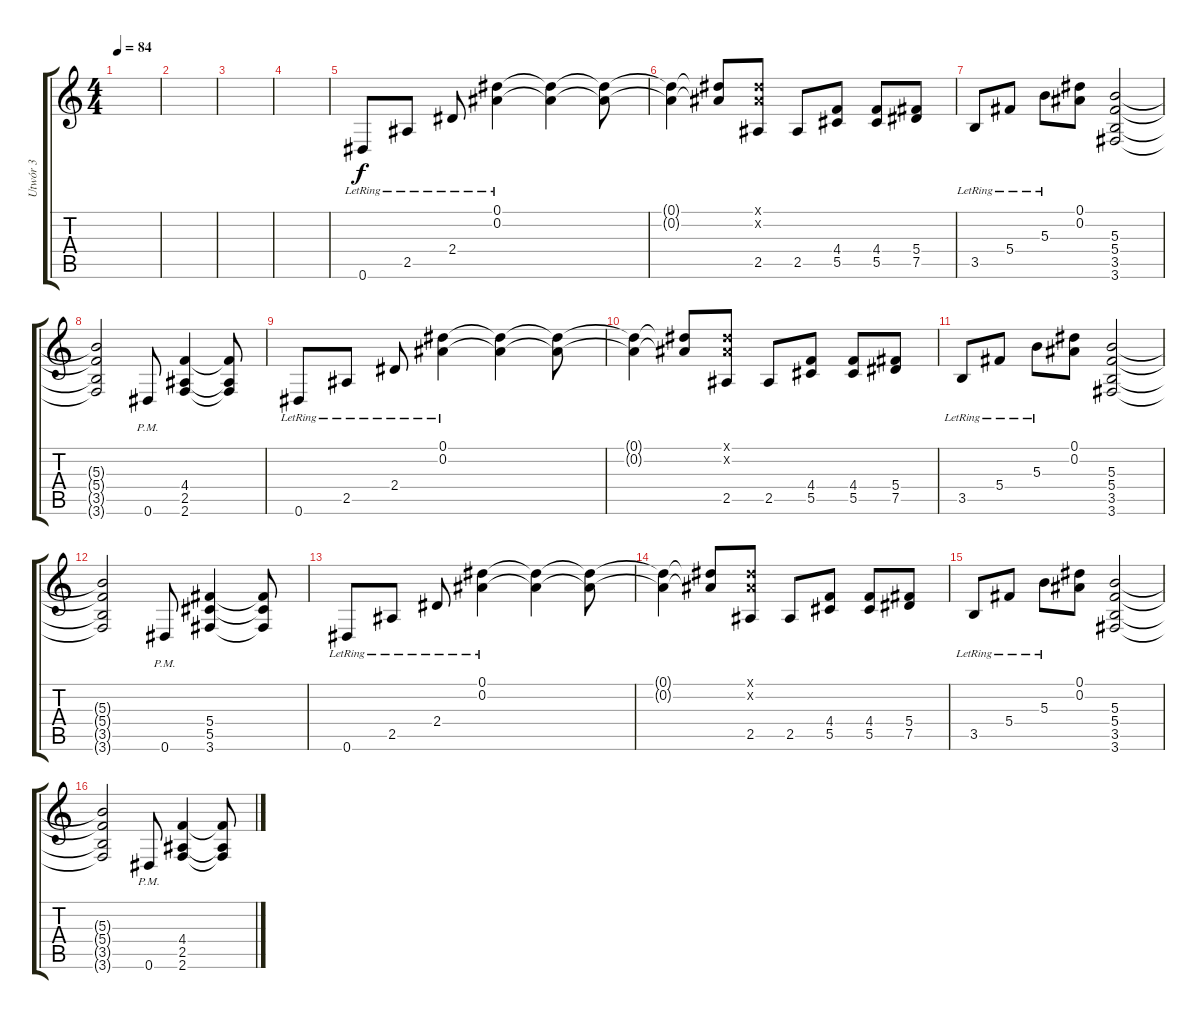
\track ("Utwór 3" "Utwór 3") {instrument distortionguitar}
\staff {score tabs}
\tuning (Eb4 Bb3 Gb3 Db3 Ab2 Eb2) {hide}
\ts (4 4)
\tempo 84
\clef g2
\ks c
|
|
|
|
0.6{lr}.8 2.5{lr}.8 2.4{lr}.8 (0.1{lr} 0.2{lr}).4 (0.1{t} 0.2{t}).4 (0.1{t} 0.2{t}).8 |
(0.1{t} 0.2{t}).4 (0.1{t} 0.2{t}).8 (0.1{x} 0.2{x} 2.5).8 2.5.8 (4.4 5.5).8 (4.4 5.5).8 (5.4 7.5).8 |
3.5{lr}.8 5.4{lr}.8 5.3{lr}.8 (0.1 0.2).8 (5.3 5.4 3.5 3.6).2 |
(5.3{t} 5.4{t} 3.5{t} 3.6{t}).2 0.6{pm}.8 (4.4 2.5 2.6).4 (4.4{t} 2.5{t} 2.6{t}).8 |
0.6{lr}.8 2.5{lr}.8 2.4{lr}.8 (0.1{lr} 0.2{lr}).4 (0.1{t} 0.2{t}).4 (0.1{t} 0.2{t}).8 |
(0.1{t} 0.2{t}).4 (0.1{t} 0.2{t}).8 (0.1{x} 0.2{x} 2.5).8 2.5.8 (4.4 5.5).8 (4.4 5.5).8 (5.4 7.5).8 |
3.5{lr}.8 5.4{lr}.8 5.3{lr}.8 (0.1 0.2).8 (5.3 5.4 3.5 3.6).2 |
(5.3{t} 5.4{t} 3.5{t} 3.6{t}).2 0.6{pm}.8 (5.4 5.5 3.6).4 (5.4{t} 5.5{t} 3.6{t}).8 |
0.6{lr}.8 2.5{lr}.8 2.4{lr}.8 (0.1{lr} 0.2{lr}).4 (0.1{t} 0.2{t}).4 (0.1{t} 0.2{t}).8 |
(0.1{t} 0.2{t}).4 (0.1{t} 0.2{t}).8 (0.1{x} 0.2{x} 2.5).8 2.5.8 (4.4 5.5).8 (4.4 5.5).8 (5.4 7.5).8 |
3.5{lr}.8 5.4{lr}.8 5.3{lr}.8 (0.1 0.2).8 (5.3 5.4 3.5 3.6).2 |
(5.3{t} 5.4{t} 3.5{t} 3.6{t}).2 0.6{pm}.8 (4.4 2.5 2.6).4 (4.4{t} 2.5{t} 2.6{t}).8
